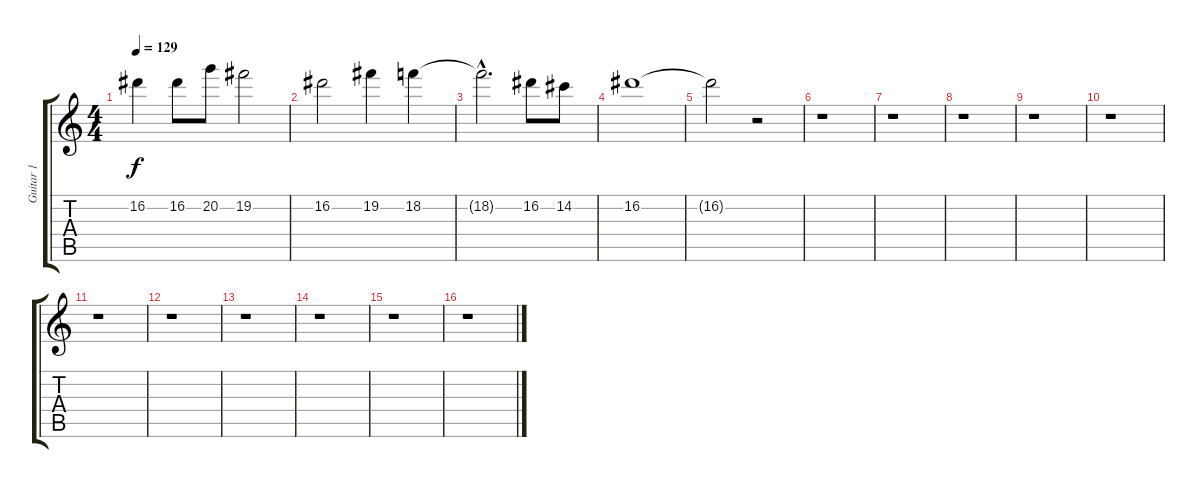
\track ("Guitar 1" "Guitar 1") {instrument distortionguitar}
\staff {score tabs}
\tuning (E4 B3 G3 D3 A2 D2) {hide}
\ts (4 4)
\tempo 129
\clef g2
\ks c
16.2.4{dy f} 16.2.8 20.2.8 19.2.2 |
16.2.2 19.2.4 18.2.4 |
18.2{hac t}.2{d} 16.2.8 14.2.8 |
16.2.1 |
16.2{t}.2 r.2 |
r.1 |
r.1 |
r.1 |
r.1 |
r.1 |
r.1 |
r.1 |
r.1 |
r.1 |
r.1 |
r.1
